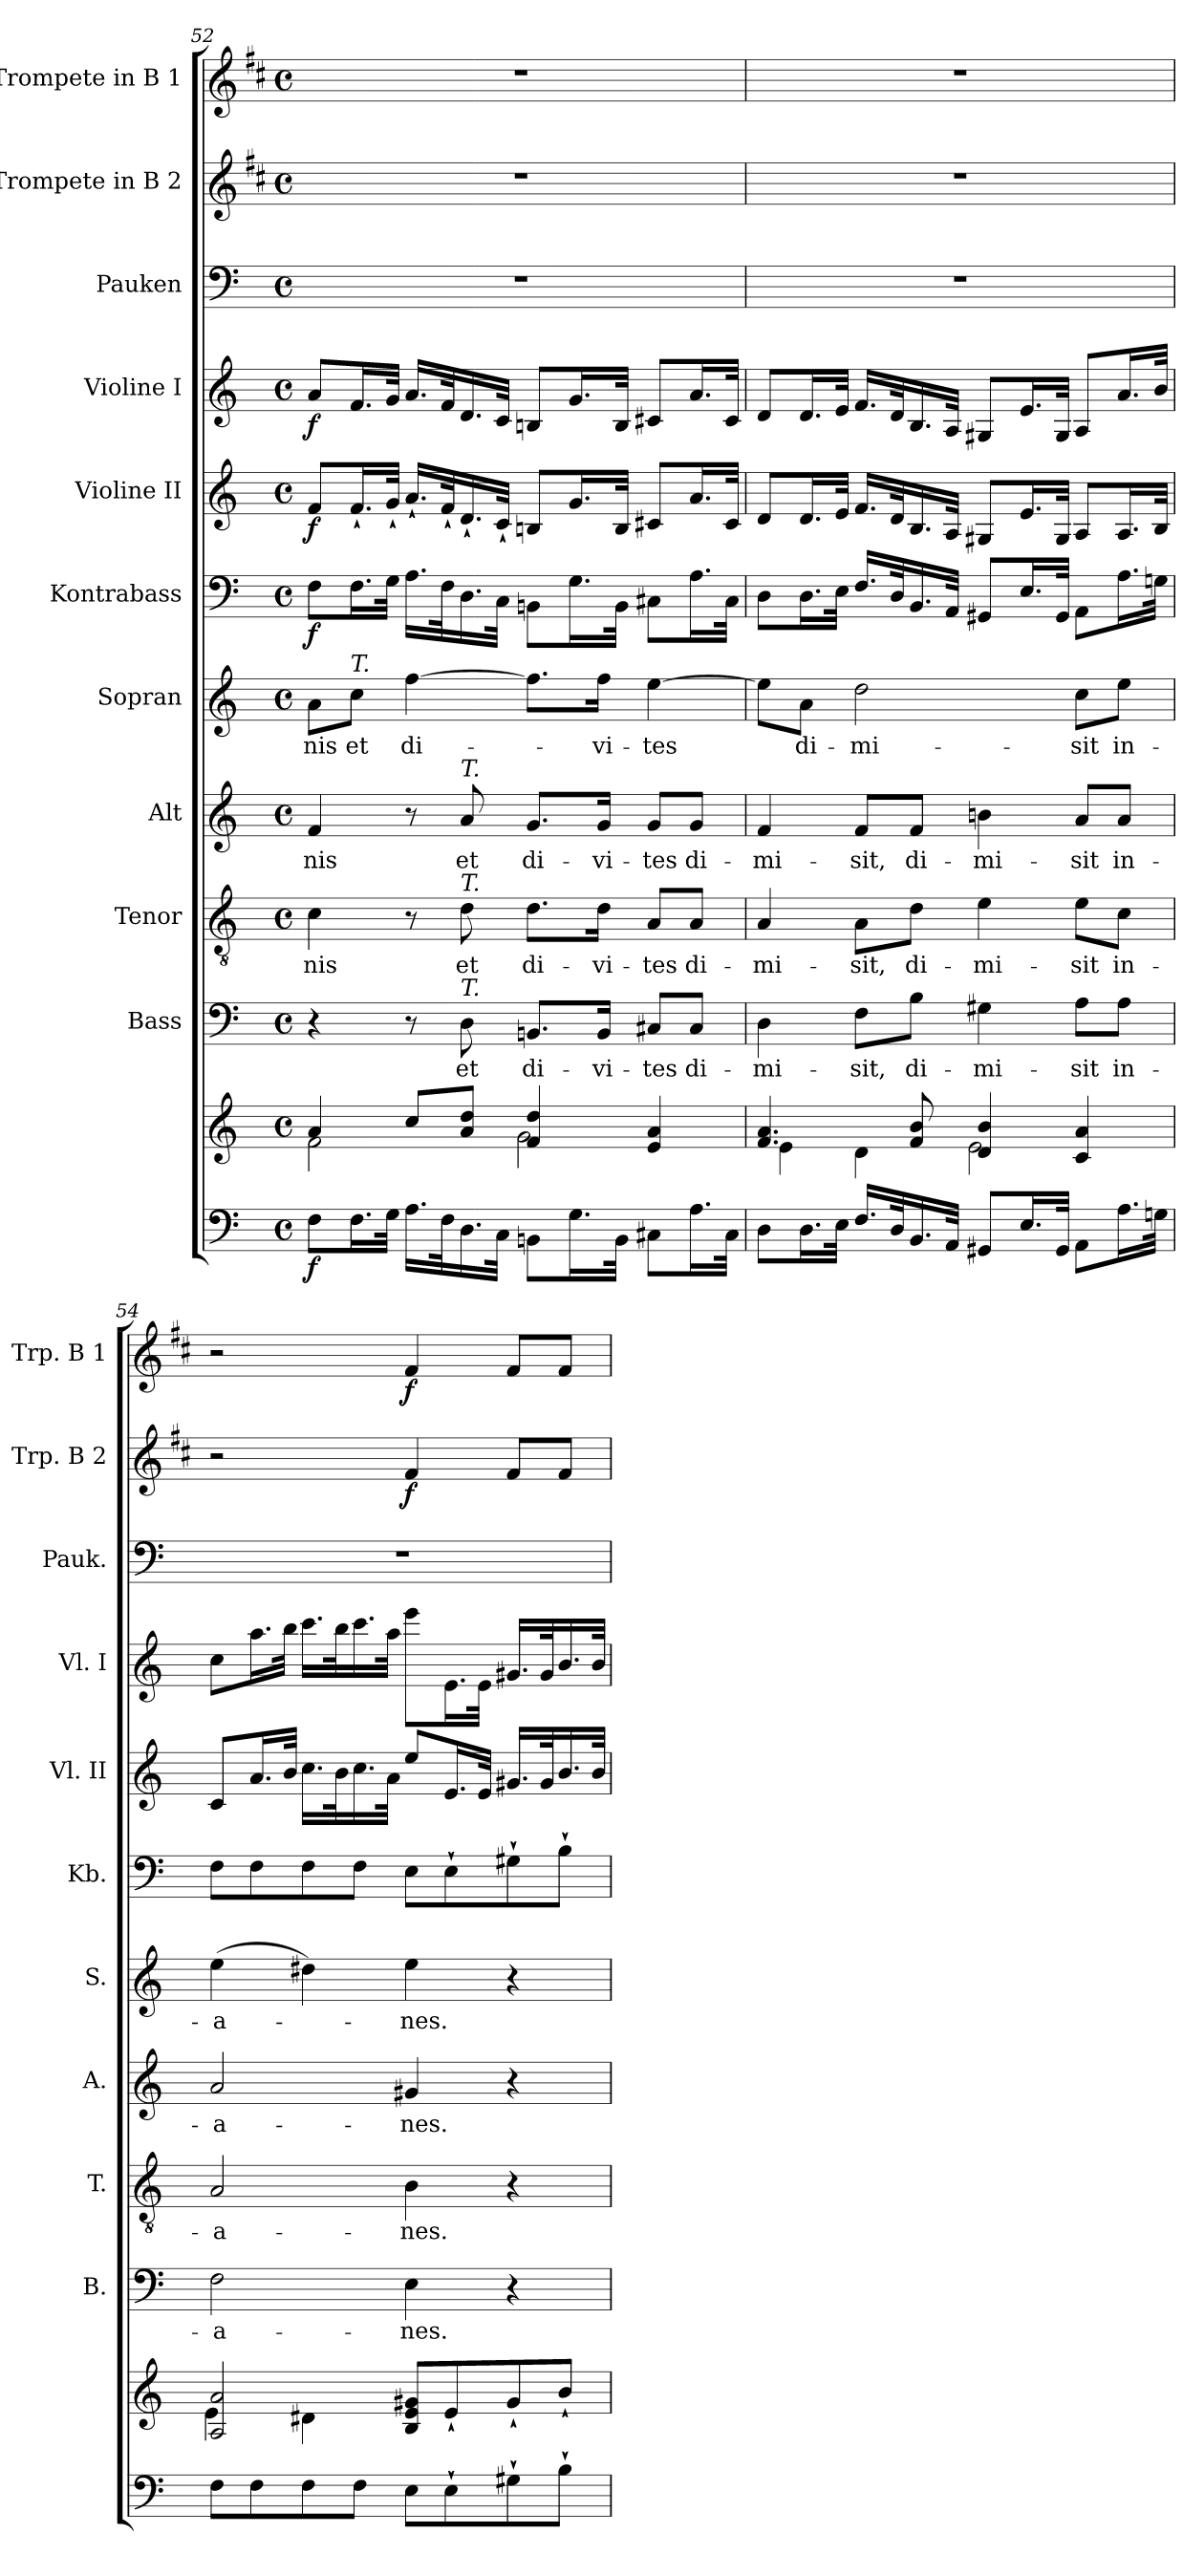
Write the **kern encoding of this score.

**kern	**kern	**dynam	**kern	**text	**kern	**text	**kern	**text	**kern	**text	**kern	**dynam	**kern	**dynam	**kern	**dynam	**kern	**kern	**dynam	**kern	**dynam
*part11	*part11	*part11	*part10	*part10	*part9	*part9	*part8	*part8	*part7	*part7	*part6	*part6	*part5	*part5	*part4	*part4	*part3	*part2	*part2	*part1	*part1
*staff12	*staff11	*staff11/12	*staff10	*staff10	*staff9	*staff9	*staff8	*staff8	*staff7	*staff7	*staff6	*staff6	*staff5	*staff5	*staff4	*staff4	*staff3	*staff2	*staff2	*staff1	*staff1
*	*	*	*I"Bass	*	*I"Tenor	*	*I"Alt	*	*I"Sopran	*	*I"Kontrabass	*	*I"Violine II	*	*I"Violine I	*	*I"Pauken	*I"Trompete in B 2	*	*I"Trompete in B 1	*
*	*	*	*I'B.	*	*I'T.	*	*I'A.	*	*I'S.	*	*I'Kb.	*	*I'Vl. II	*	*I'Vl. I	*	*I'Pauk.	*I'Trp. B 2	*	*I'Trp. B 1	*
!!LO:PB:g=z
*clefF4	*clefG2	*	*clefF4	*	*clefGv2	*	*clefG2	*	*clefG2	*	*clefF4	*	*clefG2	*	*clefG2	*	*clefF4	*clefG2	*	*clefG2	*
*	*	*	*	*	*	*	*	*	*	*	*ITrd7c12	*	*	*	*	*	*	*ITrd1c2	*	*ITrd1c2	*
*k[]	*k[]	*	*k[]	*	*k[]	*	*k[]	*	*k[]	*	*k[]	*	*k[]	*	*k[]	*	*k[]	*k[]	*	*k[]	*
*C:	*C:	*	*C:	*	*C:	*	*C:	*	*C:	*	*C:	*	*C:	*	*C:	*	*C:	*C:	*	*C:	*
*M4/4	*M4/4	*	*M4/4	*	*M4/4	*	*M4/4	*	*M4/4	*	*M4/4	*	*M4/4	*	*M4/4	*	*M4/4	*M4/4	*	*M4/4	*
*met(c)	*met(c)	*	*met(c)	*	*met(c)	*	*met(c)	*	*met(c)	*	*met(c)	*	*met(c)	*	*met(c)	*	*met(c)	*met(c)	*	*met(c)	*
=52	=52	=52	=52	=52	=52	=52	=52	=52	=52	=52	=52	=52	=52	=52	=52	=52	=52	=52	=52	=52	=52
*	*^	*	*	*	*	*	*	*	*	*	*	*	*	*	*	*	*	*	*	*	*
!	!	!	!LO:DY:b=2	!	!	!	!LO:LY:b	!	!LO:LY:b	!	!LO:LY:b	!	!LO:DY:b	!	!LO:DY:b	!	!LO:DY:b	!	!	!	!	!
8F\L	4a/	2f\	f	4r	.	4c\	-nis	4f/	-nis	8a\L	-nis	8FF\L	f	8f/L	f	8a/L	f	1r	1r	.	1r	.
!	!	!	!	!	!	!	!	!	!	!LO:TX:a:i:t=T.	!	!	!	!	!	!	!	!	!	!	!	!
!	!	!	!	!	!	!	!	!	!	!	!LO:LY:b	!	!	!	!	!	!	!	!	!	!	!
16.F\L	.	.	.	.	.	.	.	.	.	8cc\J	et	16.FF\L	.	16.f`</L	.	16.f/L	.	.	.	.	.	.
32G\JJk	.	.	.	.	.	.	.	.	.	.	.	32GG\JJk	.	32g`</JJk	.	32g/JJk	.	.	.	.	.	.
!	!	!	!	!	!	!	!	!	!	!	!LO:LY:b	!	!	!	!	!	!	!	!	!	!	!
16.A\LL	8cc/L	.	.	8r	.	8r	.	8r	.	[4ff\	di-	16.AA\LL	.	16.a`</LL	.	16.a/LL	.	.	.	.	.	.
32F\k	.	.	.	.	.	.	.	.	.	.	.	32FF\k	.	32f`</k	.	32f/k	.	.	.	.	.	.
!	!	!	!	!	!	!	!	!LO:TX:a:i:t=T.	!	!	!	!	!	!	!	!	!	!	!	!	!	!
!	!	!	!	!	!	!LO:TX:a:i:t=T.	!	!	!	!	!	!	!	!	!	!	!	!	!	!	!	!
!	!	!	!	!LO:TX:a:i:t=T.	!	!	!	!	!	!	!	!	!	!	!	!	!	!	!	!	!	!
!	!	!	!	!	!LO:LY:b	!	!LO:LY:b	!	!LO:LY:b	!	!	!	!	!	!	!	!	!	!	!	!	!
16.D\	8a/ 8dd/J	.	.	8D\	et	8d\	et	8a/	et	.	.	16.DD\	.	16.d`</	.	16.d/	.	.	.	.	.	.
32C\JJk	.	.	.	.	.	.	.	.	.	.	.	32CC\JJk	.	32c`</JJk	.	32c/JJk	.	.	.	.	.	.
!	!	!	!	!	!LO:LY:b	!	!LO:LY:b	!	!LO:LY:b	!	!	!	!	!	!	!	!	!	!	!	!	!
8BBn\L	4f/ 4dd/	2g\	.	8.BBn/L	di-	8.d\L	di-	8.g/L	di-	8.ff\L]	.	8BBBn\L	.	8Bn/L	.	8Bn/L	.	.	.	.	.	.
16.G\L	.	.	.	.	.	.	.	.	.	.	.	16.GG\L	.	16.g/L	.	16.g/L	.	.	.	.	.	.
!	!	!	!	!	!LO:LY:b	!	!LO:LY:b	!	!LO:LY:b	!	!LO:LY:b	!	!	!	!	!	!	!	!	!	!	!
.	.	.	.	16BB/Jk	-vi-	16d\Jk	-vi-	16g/Jk	-vi-	16ff\Jk	-vi-	.	.	.	.	.	.	.	.	.	.	.
32BB\JJk	.	.	.	.	.	.	.	.	.	.	.	32BBB\JJk	.	32B/JJk	.	32B/JJk	.	.	.	.	.	.
!	!	!	!	!	!LO:LY:b	!	!LO:LY:b	!	!LO:LY:b	!	!LO:LY:b	!	!	!	!	!	!	!	!	!	!	!
8C#X\L	4e/ 4a/	.	.	8C#X/L	-tes	8A/L	-tes	8g/L	-tes	[4ee\	-tes	8CC#X\L	.	8c#X/L	.	8c#X/L	.	.	.	.	.	.
!	!	!	!	!	!LO:LY:b	!	!LO:LY:b	!	!LO:LY:b	!	!	!	!	!	!	!	!	!	!	!	!	!
16.A\L	.	.	.	8C#/J	di-	8A/J	di-	8g/J	di-	.	.	16.AA\L	.	16.a/L	.	16.a/L	.	.	.	.	.	.
32C#\JJk	.	.	.	.	.	.	.	.	.	.	.	32CC#\JJk	.	32c#/JJk	.	32c#/JJk	.	.	.	.	.	.
=53	=53	=53	=53	=53	=53	=53	=53	=53	=53	=53	=53	=53	=53	=53	=53	=53	=53	=53	=53	=53	=53	=53
!	!	!	!	!	!LO:LY:b	!	!LO:LY:b	!	!LO:LY:b	!	!	!	!	!	!	!	!	!	!	!	!	!
8D\L	4.f/ 4.a/	4e\	.	4D\	-mi-	4A/	-mi-	4f/	-mi-	8ee\L]	.	8DD\L	.	8d/L	.	8d/L	.	1r	1r	.	1r	.
!	!	!	!	!	!	!	!	!	!	!	!LO:LY:b	!	!	!	!	!	!	!	!	!	!	!
16.D\L	.	.	.	.	.	.	.	.	.	8a\J	di-	16.DD\L	.	16.d/L	.	16.d/L	.	.	.	.	.	.
32E\JJk	.	.	.	.	.	.	.	.	.	.	.	32EE\JJk	.	32e/JJk	.	32e/JJk	.	.	.	.	.	.
!	!	!	!	!	!LO:LY:b	!	!LO:LY:b	!	!LO:LY:b	!	!LO:LY:b	!	!	!	!	!	!	!	!	!	!	!
16.F/LL	.	4d\	.	8F\L	-sit,	8A\L	-sit,	8f/L	-sit,	2dd\	-mi-	16.FF/LL	.	16.f/LL	.	16.f/LL	.	.	.	.	.	.
32D/k	.	.	.	.	.	.	.	.	.	.	.	32DD/k	.	32d/k	.	32d/k	.	.	.	.	.	.
!	!	!	!	!	!LO:LY:b	!	!LO:LY:b	!	!LO:LY:b	!	!	!	!	!	!	!	!	!	!	!	!	!
16.BB/	8f/ 8b/	.	.	8B\J	di-	8d\J	di-	8f/J	di-	.	.	16.BBB/	.	16.B/	.	16.B/	.	.	.	.	.	.
32AA/JJk	.	.	.	.	.	.	.	.	.	.	.	32AAA/JJk	.	32A/JJk	.	32A/JJk	.	.	.	.	.	.
!	!	!	!	!	!LO:LY:b	!	!LO:LY:b	!	!LO:LY:b	!	!	!	!	!	!	!	!	!	!	!	!	!
8GG#X/L	4d/ 4b/	2e\	.	4G#X\	-mi-	4e\	-mi-	4bn\	-mi-	.	.	8GGG#X/L	.	8G#X/L	.	8G#X/L	.	.	.	.	.	.
16.E/L	.	.	.	.	.	.	.	.	.	.	.	16.EE/L	.	16.e/L	.	16.e/L	.	.	.	.	.	.
32GG#/JJk	.	.	.	.	.	.	.	.	.	.	.	32GGG#/JJk	.	32G#/JJk	.	32G#/JJk	.	.	.	.	.	.
!	!	!	!	!	!LO:LY:b	!	!LO:LY:b	!	!LO:LY:b	!	!LO:LY:b	!	!	!	!	!	!	!	!	!	!	!
8AA\L	4c/ 4a/	.	.	8A\L	-sit	8e\L	-sit	8a/L	-sit	8cc\L	-sit	8AAA\L	.	8A/L	.	8A/L	.	.	.	.	.	.
!	!	!	!	!	!LO:LY:b	!	!LO:LY:b	!	!LO:LY:b	!	!LO:LY:b	!	!	!	!	!	!	!	!	!	!	!
16.A\L	.	.	.	8A\J	in-	8c\J	in-	8a/J	in-	8ee\J	in-	16.AA\L	.	16.A/L	.	16.a/L	.	.	.	.	.	.
32Gn\JJk	.	.	.	.	.	.	.	.	.	.	.	32GGn\JJk	.	32B/JJk	.	32b/JJk	.	.	.	.	.	.
!!LO:PB:g=z
=54	=54	=54	=54	=54	=54	=54	=54	=54	=54	=54	=54	=54	=54	=54	=54	=54	=54	=54	=54	=54	=54	=54
!	!	!	!	!	!LO:LY:b	!	!LO:LY:b	!	!LO:LY:b	!	!LO:LY:b	!	!	!	!	!	!	!	!	!	!	!
8F\L	2A/ 2a/	4e\	.	2F\	-a-	2A/	-a-	2a/	-a-	(>4ee\	-a-	8FF\L	.	8c/L	.	8cc\L	.	1r	2r	.	2r	.
8F\	.	.	.	.	.	.	.	.	.	.	.	8FF\	.	16.a/L	.	16.aa\L	.	.	.	.	.	.
.	.	.	.	.	.	.	.	.	.	.	.	.	.	32b/JJk	.	32bb\JJk	.	.	.	.	.	.
8F\	.	4d#X\	.	.	.	.	.	.	.	4dd#X\)	.	8FF\	.	16.cc\LL	.	16.ccc\LL	.	.	.	.	.	.
.	.	.	.	.	.	.	.	.	.	.	.	.	.	32b\k	.	32bb\k	.	.	.	.	.	.
8F\J	.	.	.	.	.	.	.	.	.	.	.	8FF\J	.	16.cc\	.	16.ccc\	.	.	.	.	.	.
.	.	.	.	.	.	.	.	.	.	.	.	.	.	32a\JJk	.	32aa\JJk	.	.	.	.	.	.
!	!	!	!	!	!LO:LY:b	!	!LO:LY:b	!	!LO:LY:b	!	!LO:LY:b	!	!	!	!	!	!	!	!	!LO:DY:b	!	!LO:DY:b
8E\L	8B/ 8e/ 8g#X/L	2ryy	.	4E\	-nes.	4B\	-nes.	4g#X/	-nes.	4ee\	-nes.	8EE\L	.	8ee/L	.	8eee\L	.	.	4e/	f	4e/	f
8E`>\	8e`>/	.	.	.	.	.	.	.	.	.	.	8EE`>\	.	16.e/L	.	16.e\L	.	.	.	.	.	.
.	.	.	.	.	.	.	.	.	.	.	.	.	.	32e/JJk	.	32e\JJk	.	.	.	.	.	.
8G#X`>\	8g#`>/	.	.	4r	.	4r	.	4r	.	4r	.	8GG#X`>\	.	16.g#X/LL	.	16.g#X/LL	.	.	8e/L	.	8e/L	.
.	.	.	.	.	.	.	.	.	.	.	.	.	.	32g#/k	.	32g#/k	.	.	.	.	.	.
8B`>\J	8b`>/J	.	.	.	.	.	.	.	.	.	.	8BB`>\J	.	16.b/	.	16.b/	.	.	8e/J	.	8e/J	.
.	.	.	.	.	.	.	.	.	.	.	.	.	.	32b/JJk	.	32b/JJk	.	.	.	.	.	.
*	*v	*v	*	*	*	*	*	*	*	*	*	*	*	*	*	*	*	*	*	*	*	*
=	=	=	=	=	=	=	=	=	=	=	=	=	=	=	=	=	=	=	=	=	=
*-	*-	*-	*-	*-	*-	*-	*-	*-	*-	*-	*-	*-	*-	*-	*-	*-	*-	*-	*-	*-	*-
